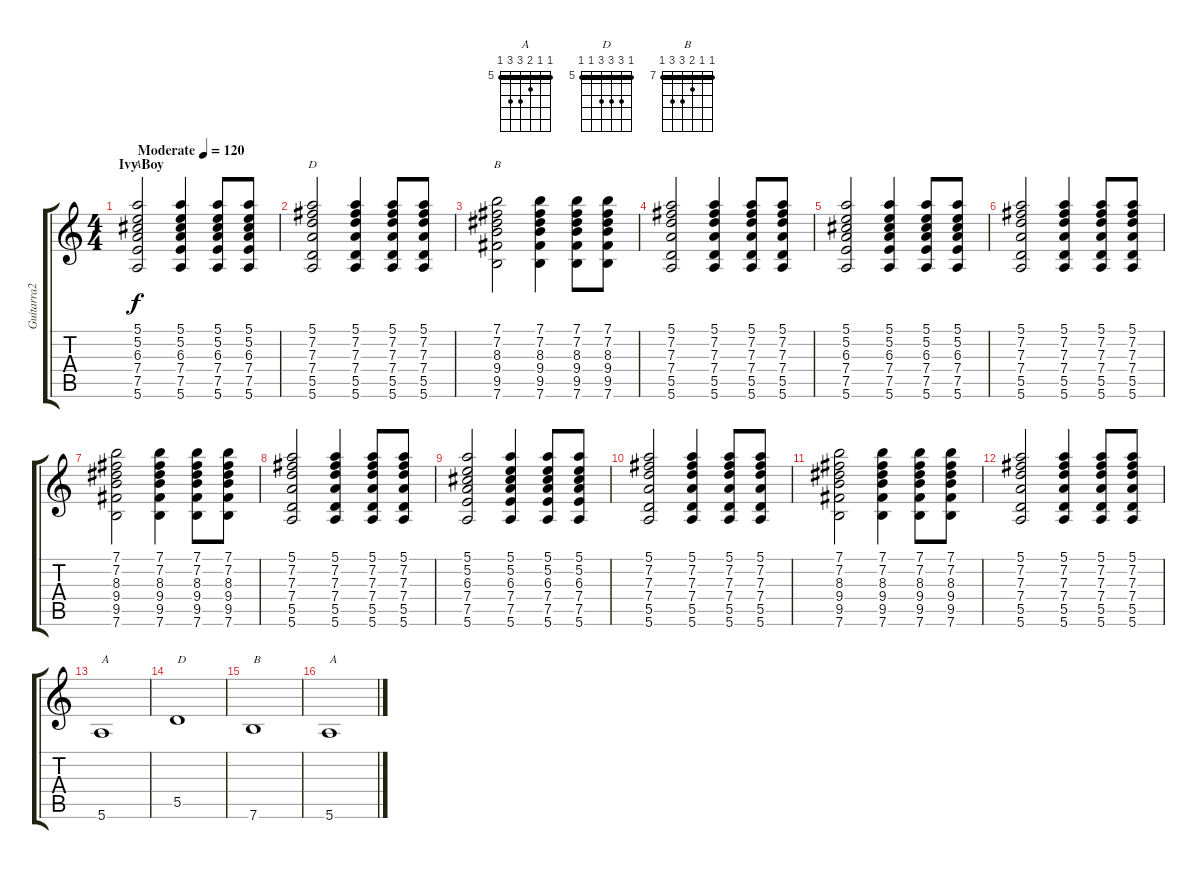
\track ("Guitarra2" "Guitarra2") {instrument electricguitarjazz}
\staff {score tabs}
\tuning (E4 B3 G3 D3 A2 E2) {hide}
\chord ("A" 5 5 6 7 7 5) {firstfret 5 barre 5}
\chord ("D" 5 7 7 7 5 5) {firstfret 5 barre 5}
\chord ("B" 7 7 8 9 9 7) {firstfret 7 barre 7}
\ts (4 4)
\section ("" "Ivy Boy")
\tempo (120 "Moderate")
\clef g2
\ks c
(5.1 5.2 6.3 7.4 7.5 5.6).2{ch "A" dy f instrument electricguitarjazz} (5.1 5.2 6.3 7.4 7.5 5.6).4 (5.1 5.2 6.3 7.4 7.5 5.6).8 (5.1 5.2 6.3 7.4 7.5 5.6).8 |
(5.1 7.2 7.3 7.4 5.5 5.6).2{ch "D"} (5.1 7.2 7.3 7.4 5.5 5.6).4 (5.1 7.2 7.3 7.4 5.5 5.6).8 (5.1 7.2 7.3 7.4 5.5 5.6).8 |
(7.1 7.2 8.3 9.4 9.5 7.6).2{ch "B"} (7.1 7.2 8.3 9.4 9.5 7.6).4 (7.1 7.2 8.3 9.4 9.5 7.6).8 (7.1 7.2 8.3 9.4 9.5 7.6).8 |
(5.1 7.2 7.3 7.4 5.5 5.6).2 (5.1 7.2 7.3 7.4 5.5 5.6).4 (5.1 7.2 7.3 7.4 5.5 5.6).8 (5.1 7.2 7.3 7.4 5.5 5.6).8 |
(5.1 5.2 6.3 7.4 7.5 5.6).2 (5.1 5.2 6.3 7.4 7.5 5.6).4 (5.1 5.2 6.3 7.4 7.5 5.6).8 (5.1 5.2 6.3 7.4 7.5 5.6).8 |
(5.1 7.2 7.3 7.4 5.5 5.6).2 (5.1 7.2 7.3 7.4 5.5 5.6).4 (5.1 7.2 7.3 7.4 5.5 5.6).8 (5.1 7.2 7.3 7.4 5.5 5.6).8 |
(7.1 7.2 8.3 9.4 9.5 7.6).2 (7.1 7.2 8.3 9.4 9.5 7.6).4 (7.1 7.2 8.3 9.4 9.5 7.6).8 (7.1 7.2 8.3 9.4 9.5 7.6).8 |
(5.1 7.2 7.3 7.4 5.5 5.6).2 (5.1 7.2 7.3 7.4 5.5 5.6).4 (5.1 7.2 7.3 7.4 5.5 5.6).8 (5.1 7.2 7.3 7.4 5.5 5.6).8 |
(5.1 5.2 6.3 7.4 7.5 5.6).2 (5.1 5.2 6.3 7.4 7.5 5.6).4 (5.1 5.2 6.3 7.4 7.5 5.6).8 (5.1 5.2 6.3 7.4 7.5 5.6).8 |
(5.1 7.2 7.3 7.4 5.5 5.6).2 (5.1 7.2 7.3 7.4 5.5 5.6).4 (5.1 7.2 7.3 7.4 5.5 5.6).8 (5.1 7.2 7.3 7.4 5.5 5.6).8 |
(7.1 7.2 8.3 9.4 9.5 7.6).2 (7.1 7.2 8.3 9.4 9.5 7.6).4 (7.1 7.2 8.3 9.4 9.5 7.6).8 (7.1 7.2 8.3 9.4 9.5 7.6).8 |
(5.1 7.2 7.3 7.4 5.5 5.6).2 (5.1 7.2 7.3 7.4 5.5 5.6).4 (5.1 7.2 7.3 7.4 5.5 5.6).8 (5.1 7.2 7.3 7.4 5.5 5.6).8 |
5.6.1{txt "A"} |
5.5.1{txt "D"} |
7.6.1{txt "B"} |
5.6.1{txt "A"}
